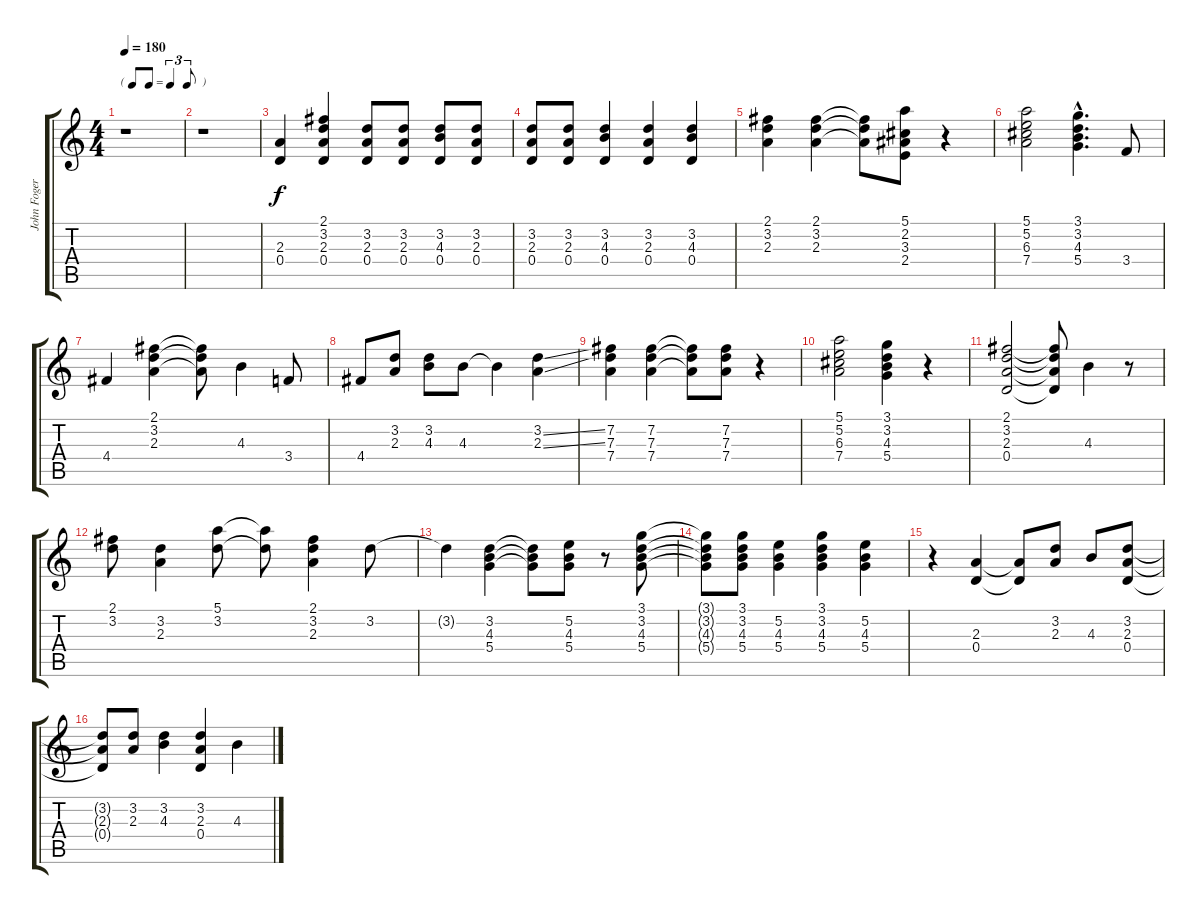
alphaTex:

\track ("John Fogerty" "John Foger") {instrument overdrivenguitar}
\staff {score tabs}
\tuning (E4 B3 G3 D3 A2 E2) {hide}
\ts (4 4)
\tf triplet8th
\tempo 180
\clef g2
\ks c
r.1{dy f} |
r.1 |
(2.3 0.4).4 (2.1 3.2 2.3 0.4).4 (3.2 2.3 0.4).8 (3.2 2.3 0.4).8 (3.2 4.3 0.4).8 (3.2 2.3 0.4).8 |
(3.2 2.3 0.4).8 (3.2 2.3 0.4).8 (3.2 4.3 0.4).4 (3.2 2.3 0.4).4 (3.2 4.3 0.4).4 |
(2.1 3.2 2.3).4 (2.1 3.2 2.3).4 (2.1{t} 3.2{t} 2.3{t}).8 (5.1 2.2 3.3 2.4).8 r.4 |
(5.1 5.2 6.3 7.4).2 (3.1{hac} 3.2{hac} 4.3{hac} 5.4{hac}).4{d} 3.4.8 |
4.4.4 (2.1 3.2 2.3).4 (2.1{t} 3.2{t} 2.3{t}).8 4.3.4 3.4.8 |
4.4.8 (3.2 2.3).8 (3.2 4.3).8 4.3.8 4.3{t}.4 (3.2{ss} 2.3{ss}).4 |
(7.2 7.3 7.4).4 (7.2 7.3 7.4).4 (7.2{t} 7.3{t} 7.4{t}).8 (7.2 7.3 7.4).8 r.4 |
(5.1 5.2 6.3 7.4).2 (3.1 3.2 4.3 5.4).4 r.4 |
(2.1 3.2 2.3 0.4).2 (2.1{t} 3.2{t} 2.3{t} 0.4{t}).8 4.3.4 r.8 |
(2.1 3.2).8 (3.2 2.3).4 (5.1 3.2).8 (5.1{t} 3.2{t}).8 (2.1 3.2 2.3).4 3.2.8 |
3.2{t}.4 (3.2 4.3 5.4).4 (3.2{t} 4.3{t} 5.4{t}).8 (5.2 4.3 5.4).8 r.8 (3.1 3.2 4.3 5.4).8 |
(3.1{t} 3.2{t} 4.3{t} 5.4{t}).8 (3.1 3.2 4.3 5.4).8 (5.2 4.3 5.4).4 (3.1 3.2 4.3 5.4).4 (5.2 4.3 5.4).4 |
r.4 (2.3 0.4).4 (2.3{t} 0.4{t}).8 (3.2 2.3).8 4.3.8 (3.2 2.3 0.4).8 |
(3.2{t} 2.3{t} 0.4{t}).8 (3.2 2.3).8 (3.2 4.3).4 (3.2 2.3 0.4).4 4.3.4
